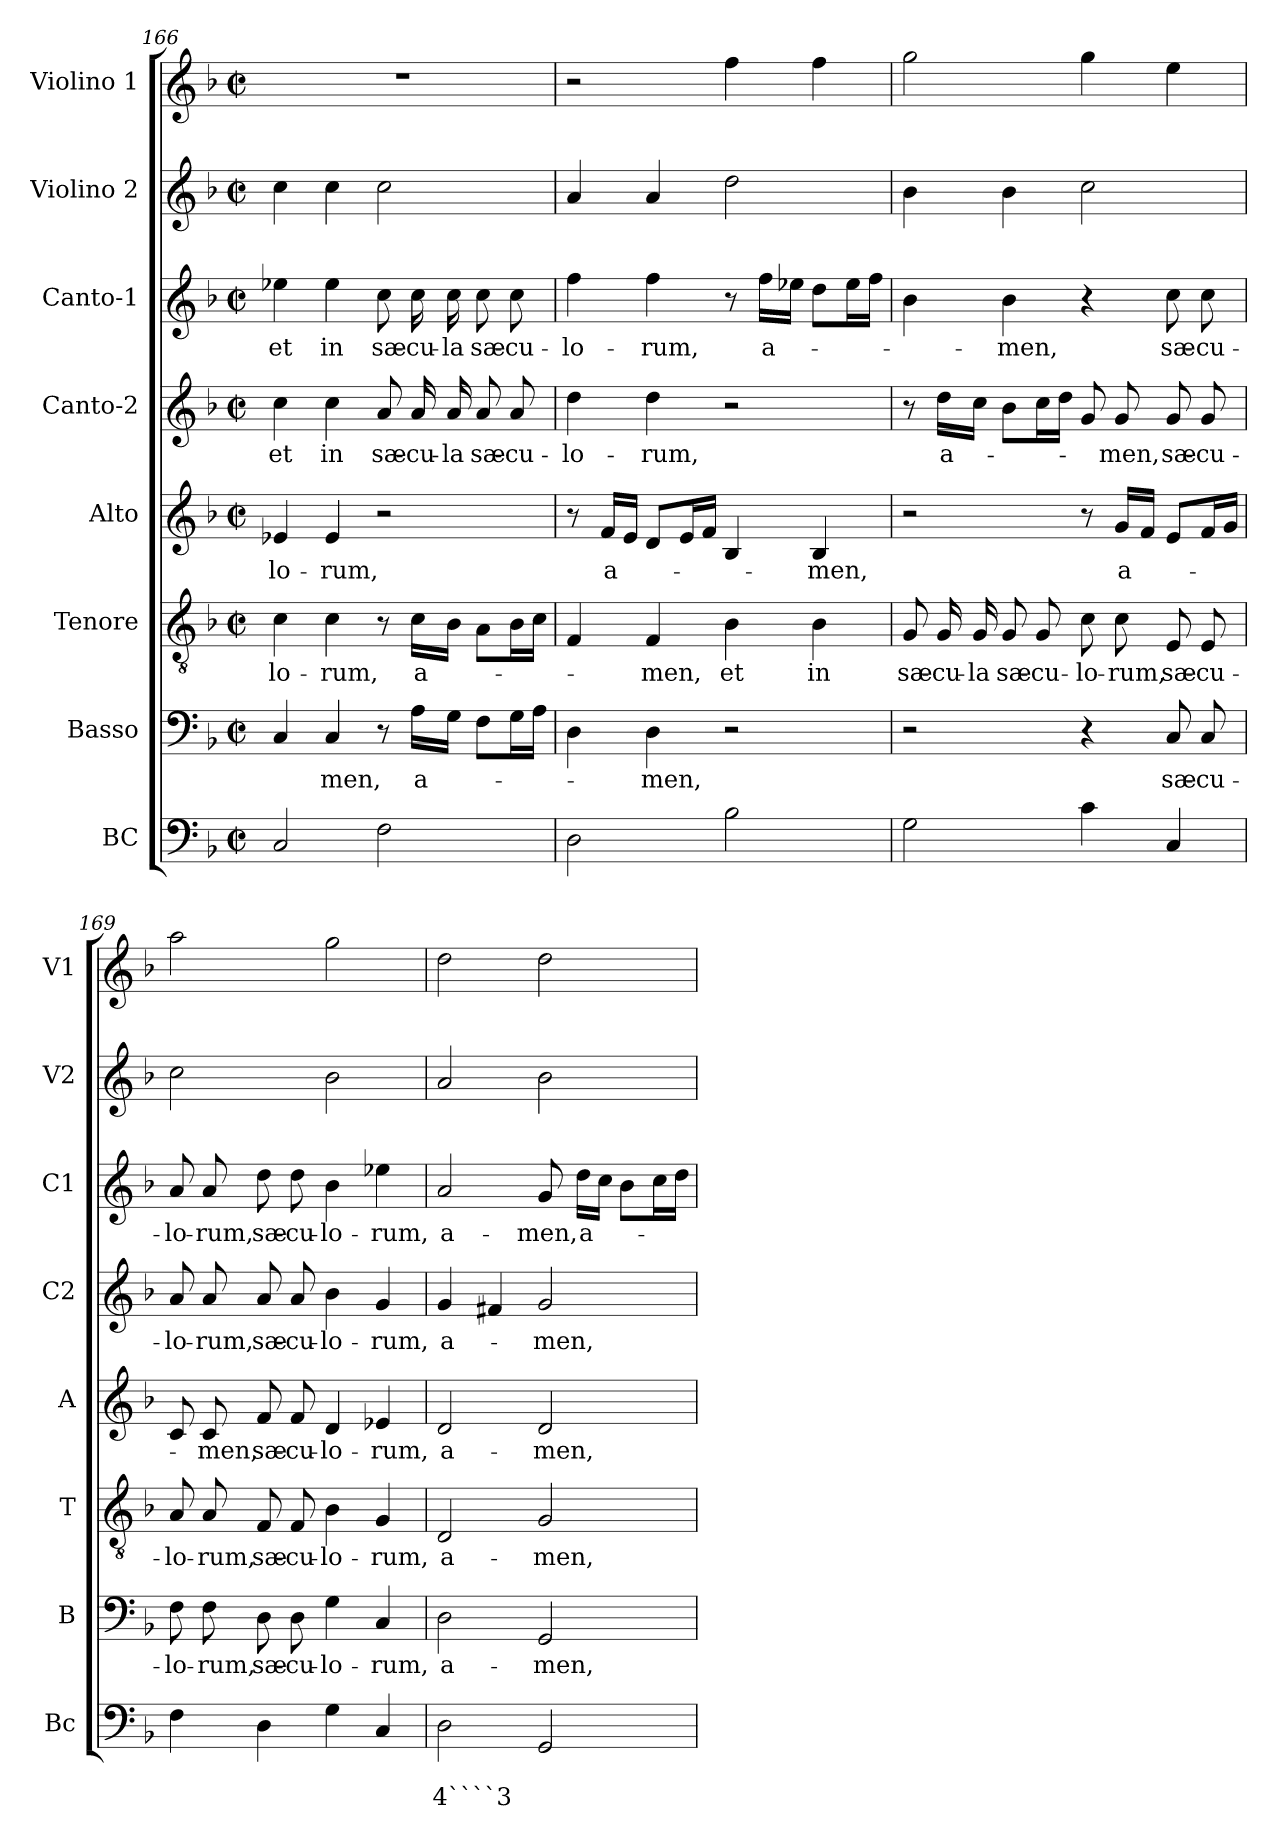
**kern	**text	**text	**kern	**text	**kern	**text	**kern	**text	**kern	**text	**kern	**text	**kern	**kern
*part8	*part8	*part8	*part7	*part7	*part6	*part6	*part5	*part5	*part4	*part4	*part3	*part3	*part2	*part1
*staff8	*staff8	*staff8	*staff7	*staff7	*staff6	*staff6	*staff5	*staff5	*staff4	*staff4	*staff3	*staff3	*staff2	*staff1
*I"BC	*	*	*I"Basso	*	*I"Tenore	*	*I"Alto	*	*I"Canto-2	*	*I"Canto-1	*	*I"Violino 2	*I"Violino 1
*I'Bc	*	*	*I'B	*	*I'T	*	*I'A	*	*I'C2	*	*I'C1	*	*I'V2	*I'V1
!!LO:PB:g=z
*clefF4	*	*	*clefF4	*	*clefGv2	*	*clefG2	*	*clefG2	*	*clefG2	*	*clefG2	*clefG2
*k[b-]	*	*	*k[b-]	*	*k[b-]	*	*k[b-]	*	*k[b-]	*	*k[b-]	*	*k[b-]	*k[b-]
*F:	*	*	*F:	*	*F:	*	*F:	*	*F:	*	*F:	*	*F:	*F:
*M2/2	*	*	*M2/2	*	*M2/2	*	*M2/2	*	*M2/2	*	*M2/2	*	*M2/2	*M2/2
*met(c|)	*	*	*met(c|)	*	*met(c|)	*	*met(c|)	*	*met(c|)	*	*met(c|)	*	*met(c|)	*met(c|)
=166	=166	=166	=166	=166	=166	=166	=166	=166	=166	=166	=166	=166	=166	=166
!	!	!	!	!	!	!LO:LY:b	!	!LO:LY:b	!	!LO:LY:b	!	!LO:LY:b	!	!
2C/	.	.	4C/	.	4c\	-lo-	4e-X/	-lo-	4cc\	et	4ee-X\	et	4cc!\	1r
!	!	!	!	!LO:LY:b	!	!LO:LY:b	!	!LO:LY:b	!	!LO:LY:b	!	!LO:LY:b	!	!
.	.	.	4C/	-men,	4c\	-rum,	4e-/	-rum,	4cc\	in	4ee-\	in	4cc!\	.
!	!	!	!	!	!	!	!	!	!	!LO:LY:b	!	!LO:LY:b	!	!
2F\	.	.	8r	.	8r	.	2r	.	8a/	sæ-	8cc\	sæ-	2cc!\	.
!	!	!	!	!LO:LY:b	!	!LO:LY:b	!	!	!	!LO:LY:b	!	!LO:LY:b	!	!
.	.	.	16A\LL	a-	16c\LL	a-	.	.	16a/	-cu-	16cc\	-cu-	.	.
!	!	!	!	!	!	!	!	!	!	!LO:LY:b	!	!LO:LY:b	!	!
.	.	.	16G\JJ	.	16B-\JJ	.	.	.	16a/	-la	16cc\	-la	.	.
!	!	!	!	!	!	!	!	!	!	!LO:LY:b	!	!LO:LY:b	!	!
.	.	.	8F\L	.	8A\L	.	.	.	8a/	sæ-	8cc\	sæ-	.	.
!	!	!	!	!	!	!	!	!	!	!LO:LY:b	!	!LO:LY:b	!	!
.	.	.	16G\L	.	16B-\L	.	.	.	8a/	-cu-	8cc\	-cu-	.	.
.	.	.	16A\JJ	.	16c\JJ	.	.	.	.	.	.	.	.	.
=167	=167	=167	=167	=167	=167	=167	=167	=167	=167	=167	=167	=167	=167	=167
!	!	!	!	!	!	!	!	!	!	!LO:LY:b	!	!LO:LY:b	!	!
2D\	.	.	4D\	.	4F/	.	8r	.	4dd\	-lo-	4ff\	-lo-	4a!/	2r
!	!	!	!	!	!	!	!	!LO:LY:b	!	!	!	!	!	!
.	.	.	.	.	.	.	16f/LL	a-	.	.	.	.	.	.
.	.	.	.	.	.	.	16e/JJ	.	.	.	.	.	.	.
!	!	!	!	!LO:LY:b	!	!LO:LY:b	!	!	!	!LO:LY:b	!	!LO:LY:b	!	!
.	.	.	4D\	-men,	4F/	-men,	8d/L	.	4dd\	-rum,	4ff\	-rum,	4a!/	.
.	.	.	.	.	.	.	16e/L	.	.	.	.	.	.	.
.	.	.	.	.	.	.	16f/JJ	.	.	.	.	.	.	.
!	!	!	!	!	!	!LO:LY:b	!	!	!	!	!	!	!	!
2B-\	.	.	2r	.	4B-\	et	4B-/	.	2r	.	8r	.	2dd!\	4ff\
!	!	!	!	!	!	!	!	!	!	!	!	!LO:LY:b	!	!
.	.	.	.	.	.	.	.	.	.	.	16ff\LL	a-	.	.
.	.	.	.	.	.	.	.	.	.	.	16ee-X\JJ	.	.	.
!	!	!	!	!	!	!LO:LY:b	!	!LO:LY:b	!	!	!	!	!	!
.	.	.	.	.	4B-\	in	4B-/	-men,	.	.	8dd\L	.	.	4ff\
.	.	.	.	.	.	.	.	.	.	.	16ee-\L	.	.	.
.	.	.	.	.	.	.	.	.	.	.	16ff\JJ	.	.	.
=168	=168	=168	=168	=168	=168	=168	=168	=168	=168	=168	=168	=168	=168	=168
!	!	!	!	!	!	!LO:LY:b	!	!	!	!	!	!	!	!
2G\	.	.	2r	.	8G/	sæ-	2r	.	8r	.	4b-\	.	4b-!\	2gg\
!	!	!	!	!	!	!LO:LY:b	!	!	!	!LO:LY:b	!	!	!	!
.	.	.	.	.	16G/	-cu-	.	.	16dd\LL	a-	.	.	.	.
!	!	!	!	!	!	!LO:LY:b	!	!	!	!	!	!	!	!
.	.	.	.	.	16G/	-la	.	.	16cc\JJ	.	.	.	.	.
!	!	!	!	!	!	!LO:LY:b	!	!	!	!	!	!LO:LY:b	!	!
.	.	.	.	.	8G/	sæ-	.	.	8b-\L	.	4b-\	-men,	4b-!\	.
!	!	!	!	!	!	!LO:LY:b	!	!	!	!	!	!	!	!
.	.	.	.	.	8G/	-cu-	.	.	16cc\L	.	.	.	.	.
.	.	.	.	.	.	.	.	.	16dd\JJ	.	.	.	.	.
!	!	!	!	!	!	!LO:LY:b	!	!	!	!	!	!	!	!
4c\	.	.	4r	.	8c\	-lo-	8r	.	8g/	.	4r	.	2cc!\	4gg\
!	!	!	!	!	!	!LO:LY:b	!	!LO:LY:b	!	!LO:LY:b	!	!	!	!
.	.	.	.	.	8c\	-rum,	16g/LL	a-	8g/	-men,	.	.	.	.
.	.	.	.	.	.	.	16f/JJ	.	.	.	.	.	.	.
!	!	!	!	!LO:LY:b	!	!LO:LY:b	!	!	!	!LO:LY:b	!	!LO:LY:b	!	!
4C/	.	.	8C/	sæ-	8E/	sæ-	8e/L	.	8g/	sæ-	8cc\	sæ-	.	4ee\
!	!	!	!	!LO:LY:b	!	!LO:LY:b	!	!	!	!LO:LY:b	!	!LO:LY:b	!	!
.	.	.	8C/	-cu-	8E/	-cu-	16f/L	.	8g/	-cu-	8cc\	-cu-	.	.
.	.	.	.	.	.	.	16g/JJ	.	.	.	.	.	.	.
=169	=169	=169	=169	=169	=169	=169	=169	=169	=169	=169	=169	=169	=169	=169
!	!	!	!	!LO:LY:b	!	!LO:LY:b	!	!	!	!LO:LY:b	!	!LO:LY:b	!	!
4F\	.	.	8F\	-lo-	8A/	-lo-	8c/	.	8a/	-lo-	8a/	-lo-	2cc!\	2aa\
!	!	!	!	!LO:LY:b	!	!LO:LY:b	!	!LO:LY:b	!	!LO:LY:b	!	!LO:LY:b	!	!
.	.	.	8F\	-rum,	8A/	-rum,	8c/	-men,	8a/	-rum,	8a/	-rum,	.	.
!	!	!	!	!LO:LY:b	!	!LO:LY:b	!	!LO:LY:b	!	!LO:LY:b	!	!LO:LY:b	!	!
4D\	.	.	8D\	sæ-	8F/	sæ-	8f/	sæ-	8a/	sæ-	8dd\	sæ-	.	.
!	!	!	!	!LO:LY:b	!	!LO:LY:b	!	!LO:LY:b	!	!LO:LY:b	!	!LO:LY:b	!	!
.	.	.	8D\	-cu-	8F/	-cu-	8f/	-cu-	8a/	-cu-	8dd\	-cu-	.	.
!	!	!	!	!LO:LY:b	!	!LO:LY:b	!	!LO:LY:b	!	!LO:LY:b	!	!LO:LY:b	!	!
4G\	.	.	4G\	-lo-	4B-\	-lo-	4d/	-lo-	4b-\	-lo-	4b-\	-lo-	2b-!\	2gg\
!	!	!	!	!LO:LY:b	!	!LO:LY:b	!	!LO:LY:b	!	!LO:LY:b	!	!LO:LY:b	!	!
4C/	.	.	4C/	-rum,	4G/	-rum,	4e-X/	-rum,	4g/	-rum,	4ee-X\	-rum,	.	.
!!LO:LB:g=z
=170	=170	=170	=170	=170	=170	=170	=170	=170	=170	=170	=170	=170	=170	=170
!	!	!LO:LY:b	!	!LO:LY:b	!	!LO:LY:b	!	!LO:LY:b	!	!LO:LY:b	!	!LO:LY:b	!	!
2D\	.	4````3	2D\	a-	2D/	a-	2d/	a-	4g/	a-	2a/	a-	2a!/	2dd\
.	.	.	.	.	.	.	.	.	4f#X/	.	.	.	.	.
!	!	!	!	!LO:LY:b	!	!LO:LY:b	!	!LO:LY:b	!	!LO:LY:b	!	!LO:LY:b	!	!
2GG/	.	.	2GG/	-men,	2G/	-men,	2d/	-men,	2g/	-men,	8g/	-men,	2b-!\	2dd\
!	!	!	!	!	!	!	!	!	!	!	!	!LO:LY:b	!	!
.	.	.	.	.	.	.	.	.	.	.	16dd\LL	a-	.	.
.	.	.	.	.	.	.	.	.	.	.	16cc\JJ	.	.	.
.	.	.	.	.	.	.	.	.	.	.	8b-\L	.	.	.
.	.	.	.	.	.	.	.	.	.	.	16cc\L	.	.	.
.	.	.	.	.	.	.	.	.	.	.	16dd\JJ	.	.	.
=	=	=	=	=	=	=	=	=	=	=	=	=	=	=
*-	*-	*-	*-	*-	*-	*-	*-	*-	*-	*-	*-	*-	*-	*-
